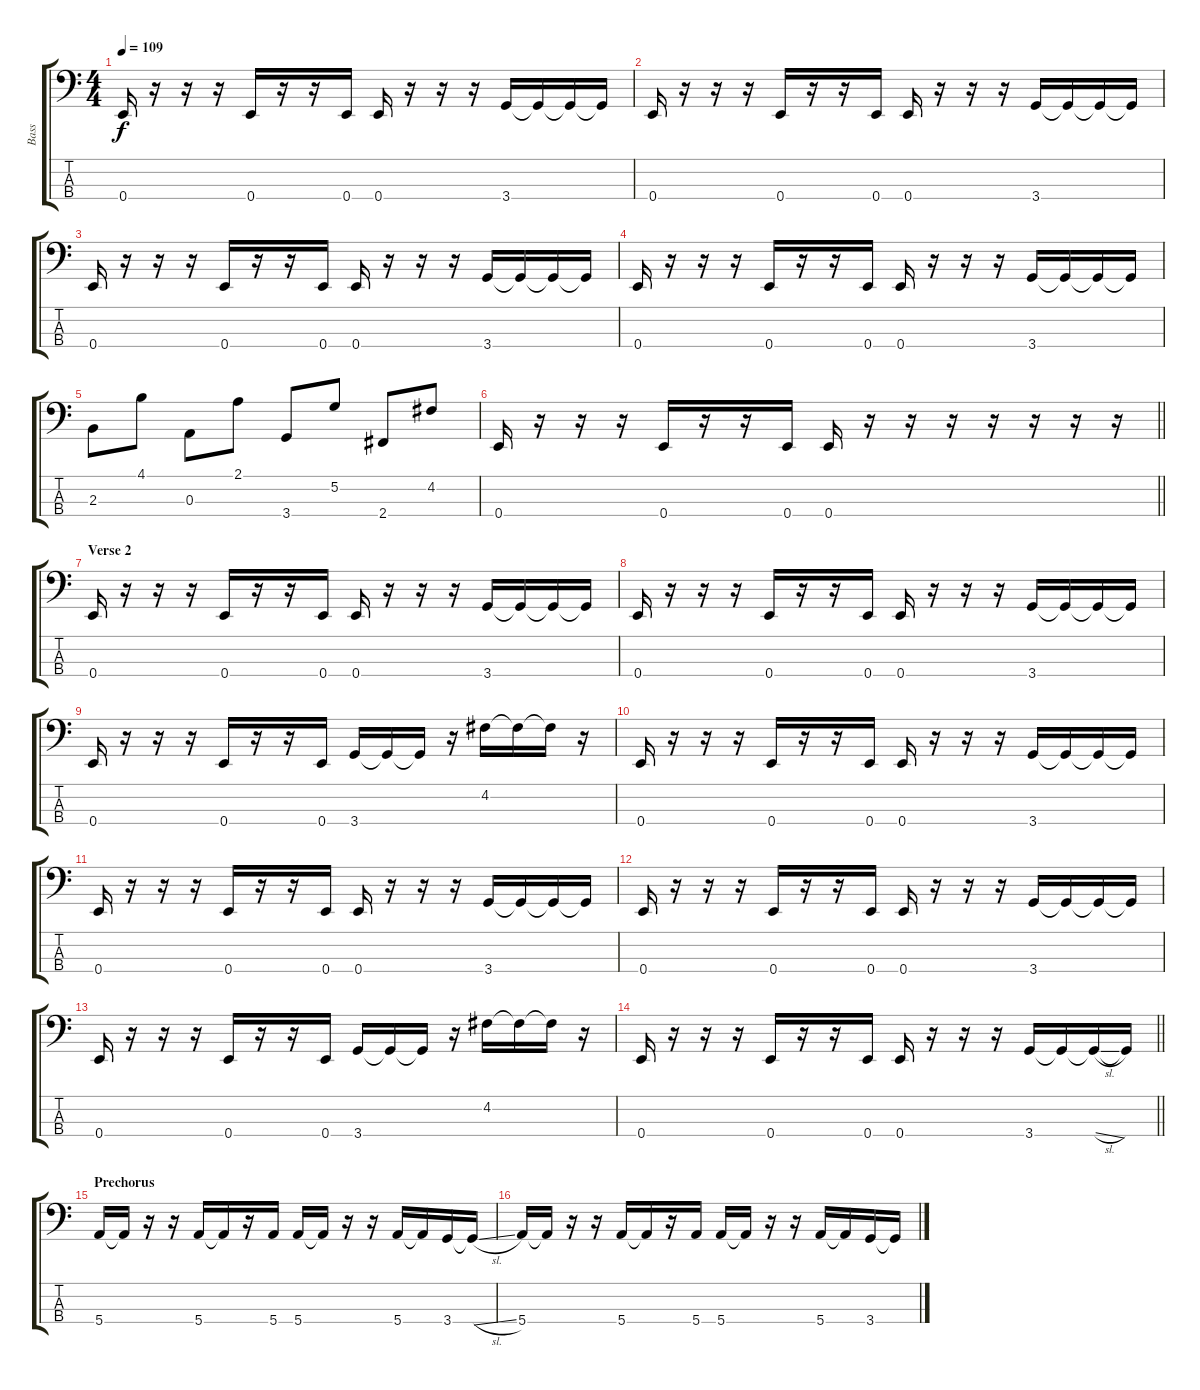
\track ("Bass" "Bass") {instrument electricbassfinger}
\staff {score tabs}
\tuning (G2 D2 A1 E1) {hide}
\ts (4 4)
\tempo 109
\clef f4
\ks c
0.4.16{dy f} r.16 r.16 r.16 0.4.16 r.16 r.16 0.4.16 0.4.16 r.16 r.16 r.16 3.4.16 3.4{t}.16 3.4{t}.16 3.4{t}.16 |
0.4.16 r.16 r.16 r.16 0.4.16 r.16 r.16 0.4.16 0.4.16 r.16 r.16 r.16 3.4.16 3.4{t}.16 3.4{t}.16 3.4{t}.16 |
0.4.16 r.16 r.16 r.16 0.4.16 r.16 r.16 0.4.16 0.4.16 r.16 r.16 r.16 3.4.16 3.4{t}.16 3.4{t}.16 3.4{t}.16 |
0.4.16 r.16 r.16 r.16 0.4.16 r.16 r.16 0.4.16 0.4.16 r.16 r.16 r.16 3.4.16 3.4{t}.16 3.4{t}.16 3.4{t}.16 |
2.3.8 4.1.8 0.3.8 2.1.8 3.4.8 5.2.8 2.4.8 4.2.8 |
\barLineRight lightlight
0.4.16 r.16 r.16 r.16 0.4.16 r.16 r.16 0.4.16 0.4.16 r.16 r.16 r.16 r.16 r.16 r.16 r.16 |
\section ("" "Verse 2")
0.4.16 r.16 r.16 r.16 0.4.16 r.16 r.16 0.4.16 0.4.16 r.16 r.16 r.16 3.4.16 3.4{t}.16 3.4{t}.16 3.4{t}.16 |
0.4.16 r.16 r.16 r.16 0.4.16 r.16 r.16 0.4.16 0.4.16 r.16 r.16 r.16 3.4.16 3.4{t}.16 3.4{t}.16 3.4{t}.16 |
0.4.16 r.16 r.16 r.16 0.4.16 r.16 r.16 0.4.16 3.4.16 3.4{t}.16 3.4{t}.16 r.16 4.2.16 4.2{t}.16 4.2{t}.16 r.16 |
0.4.16 r.16 r.16 r.16 0.4.16 r.16 r.16 0.4.16 0.4.16 r.16 r.16 r.16 3.4.16 3.4{t}.16 3.4{t}.16 3.4{t}.16 |
0.4.16 r.16 r.16 r.16 0.4.16 r.16 r.16 0.4.16 0.4.16 r.16 r.16 r.16 3.4.16 3.4{t}.16 3.4{t}.16 3.4{t}.16 |
0.4.16 r.16 r.16 r.16 0.4.16 r.16 r.16 0.4.16 0.4.16 r.16 r.16 r.16 3.4.16 3.4{t}.16 3.4{t}.16 3.4{t}.16 |
0.4.16 r.16 r.16 r.16 0.4.16 r.16 r.16 0.4.16 3.4.16 3.4{t}.16 3.4{t}.16 r.16 4.2.16 4.2{t}.16 4.2{t}.16 r.16 |
\barLineRight lightlight
0.4.16 r.16 r.16 r.16 0.4.16 r.16 r.16 0.4.16 0.4.16 r.16 r.16 r.16 3.4.16 3.4{t}.16 3.4{sl t}.16 3.4{t}.16 |
\section ("" "Prechorus")
5.4.16 5.4{t}.16 r.16 r.16 5.4.16 5.4{t}.16 r.16 5.4.16 5.4.16 5.4{t}.16 r.16 r.16 5.4.16 5.4{t}.16 3.4.16 3.4{sl t}.16 |
5.4.16 5.4{t}.16 r.16 r.16 5.4.16 5.4{t}.16 r.16 5.4.16 5.4.16 5.4{t}.16 r.16 r.16 5.4.16 5.4{t}.16 3.4.16 3.4{t}.16
